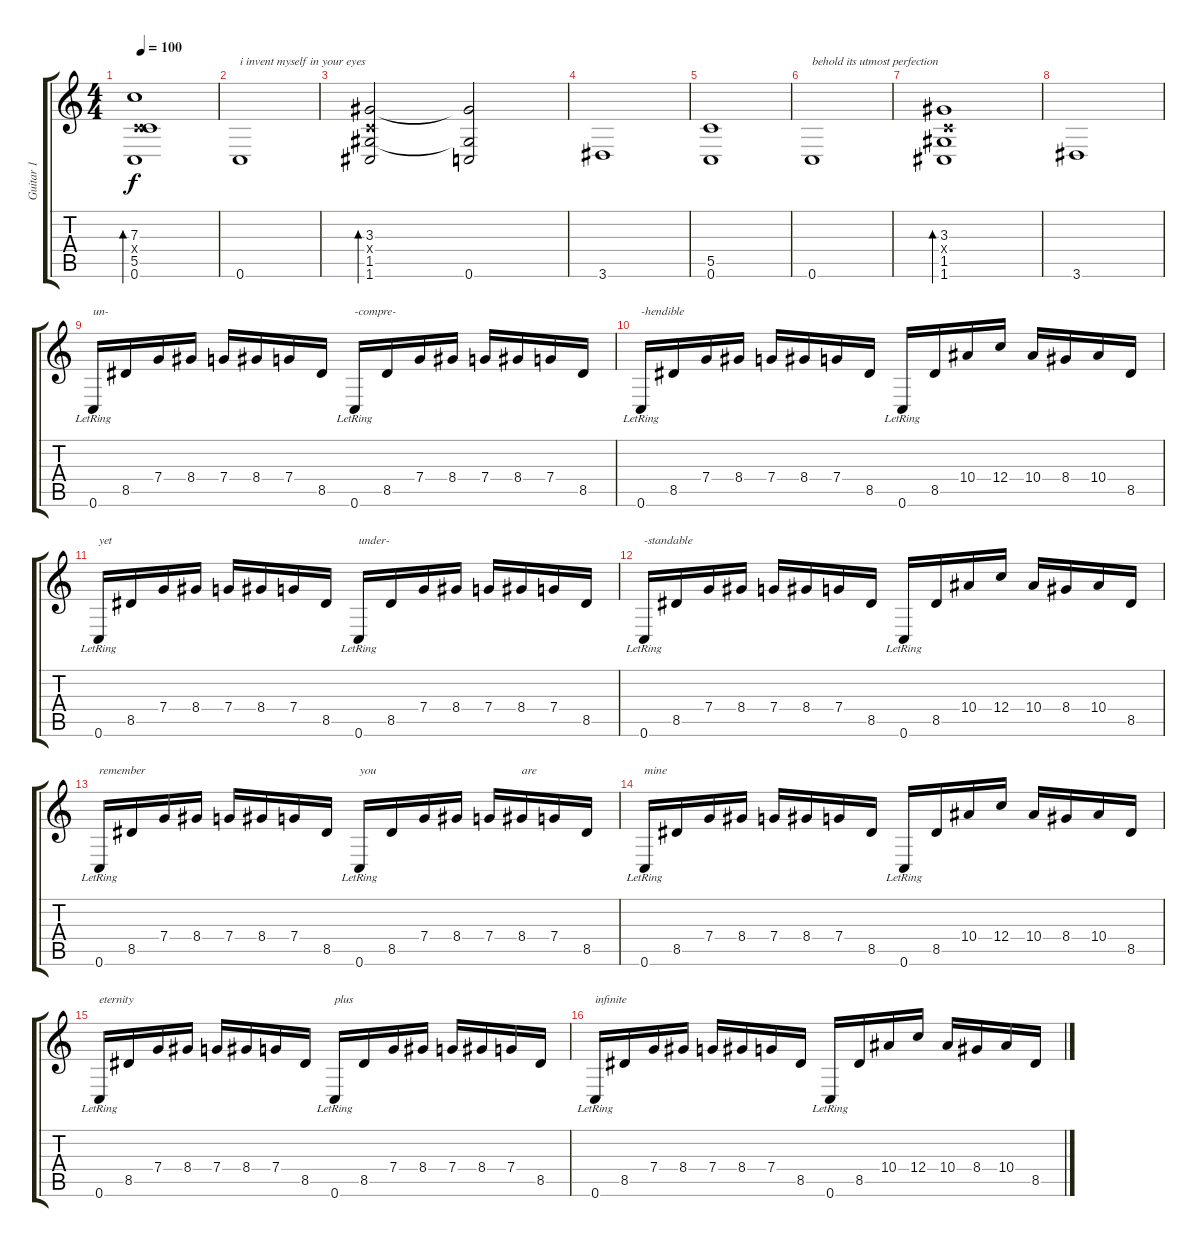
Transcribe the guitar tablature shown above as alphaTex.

\track ("Guitar 1" "Guitar 1") {instrument distortionguitar}
\staff {score tabs}
\tuning (D4 A3 F3 C3 G2 C2) {hide}
\ts (4 4)
\tempo 100
\clef g2
\ks c
(7.3 0.4{x} 5.5 0.6).1{bd 480 dy f instrument electricguitarjazz} |
0.6.1{txt "i invent myself in your eyes"} |
(3.3 0.4{x} 1.5 1.6).2{bd 480} (3.3{t} 1.5{t} 0.6).2 |
3.6.1 |
(5.5 0.6).1 |
0.6.1{txt "behold its utmost perfection"} |
(3.3 0.4{x} 1.5 1.6).1{bd 480} |
3.6.1 |
0.6{lr}.16{txt "un-" instrument distortionguitar} 8.5.16 7.4.16 8.4.16 7.4.16 8.4.16 7.4.16 8.5.16 0.6{lr}.16{txt "-compre-"} 8.5.16 7.4.16 8.4.16 7.4.16 8.4.16 7.4.16 8.5.16 |
0.6{lr}.16{txt "-hendible"} 8.5.16 7.4.16 8.4.16 7.4.16 8.4.16 7.4.16 8.5.16 0.6{lr}.16 8.5.16 10.4.16 12.4.16 10.4.16 8.4.16 10.4.16 8.5.16 |
0.6{lr}.16{txt "yet"} 8.5.16 7.4.16 8.4.16 7.4.16 8.4.16 7.4.16 8.5.16 0.6{lr}.16{txt "under-"} 8.5.16 7.4.16 8.4.16 7.4.16 8.4.16 7.4.16 8.5.16 |
0.6{lr}.16{txt "-standable"} 8.5.16 7.4.16 8.4.16 7.4.16 8.4.16 7.4.16 8.5.16 0.6{lr}.16 8.5.16 10.4.16 12.4.16 10.4.16 8.4.16 10.4.16 8.5.16 |
0.6{lr}.16{txt "remember"} 8.5.16 7.4.16 8.4.16 7.4.16 8.4.16 7.4.16 8.5.16 0.6{lr}.16{txt "you"} 8.5.16 7.4.16 8.4.16 7.4.16 8.4.16{txt "are"} 7.4.16 8.5.16 |
0.6{lr}.16{txt "mine"} 8.5.16 7.4.16 8.4.16 7.4.16 8.4.16 7.4.16 8.5.16 0.6{lr}.16 8.5.16 10.4.16 12.4.16 10.4.16 8.4.16 10.4.16 8.5.16 |
0.6{lr}.16{txt "eternity"} 8.5.16 7.4.16 8.4.16 7.4.16 8.4.16 7.4.16 8.5.16 0.6{lr}.16{txt "plus"} 8.5.16 7.4.16 8.4.16 7.4.16 8.4.16 7.4.16 8.5.16 |
0.6{lr}.16{txt "infinite"} 8.5.16 7.4.16 8.4.16 7.4.16 8.4.16 7.4.16 8.5.16 0.6{lr}.16 8.5.16 10.4.16 12.4.16 10.4.16 8.4.16 10.4.16 8.5.16
